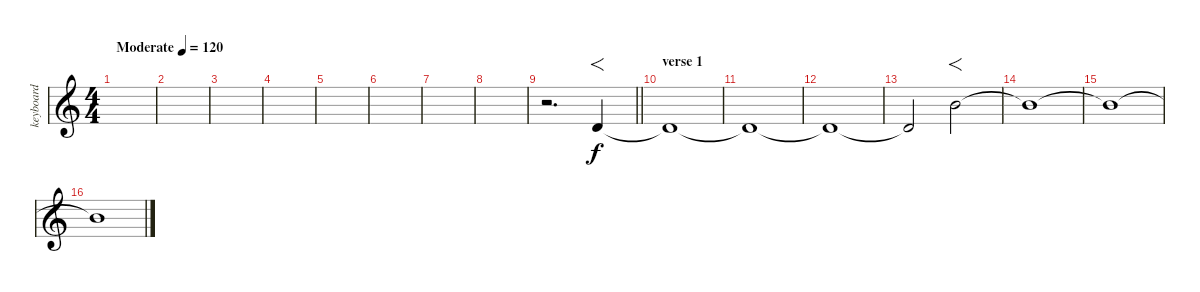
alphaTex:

\track ("keyboard" "keyboard") {instrument pad8sweep}
\staff {score}
\tuning (E4 B3 G3 D3 A2 E2) {hide}
\ts (4 4)
\tempo (120 "Moderate")
\clef g2
\ks c
|
|
|
|
|
|
|
|
\barLineRight lightlight
r.2{d} 3.2.4{f} |
\section ("" "verse 1")
3.2{t}.1 |
3.2{t}.1 |
3.2{t}.1 |
3.2{t}.2 7.1.2{f} |
7.1{t}.1 |
7.1{t}.1 |
7.1{t}.1
